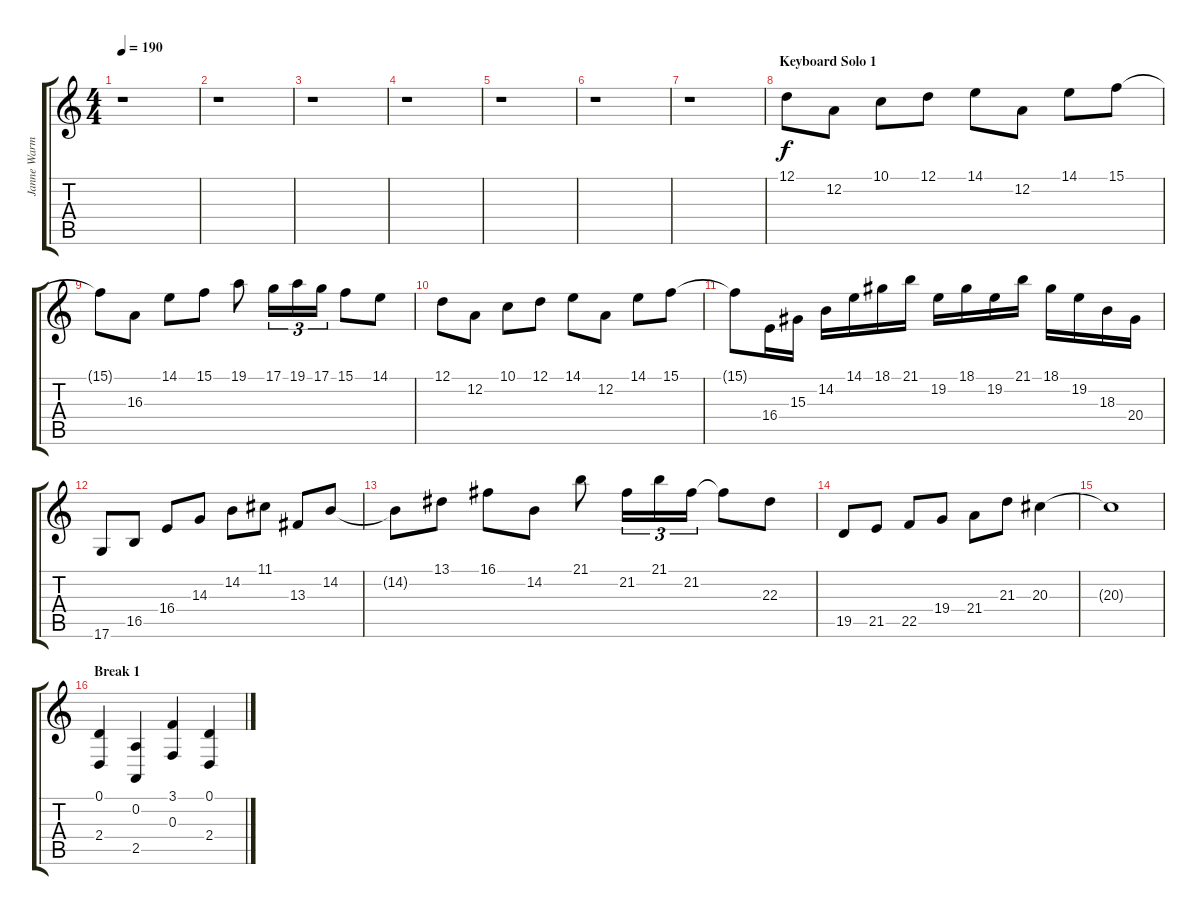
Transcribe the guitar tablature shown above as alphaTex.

\track ("Janne Warman (Keyboard RH)" "Janne Warm") {instrument pad5bowed}
\staff {score tabs}
\tuning (D4 A3 F3 C3 G2 D2) {hide}
\ts (4 4)
\tempo 190
\clef g2
\ks c
r.1{dy ff} |
r.1 |
r.1 |
r.1 |
r.1 |
r.1 |
r.1 |
\section ("" "Keyboard Solo 1")
12.1.8{dy f volume 16 instrument lead1square} 12.2.8 10.1.8 12.1.8 14.1.8 12.2.8 14.1.8 15.1.8 |
15.1{t}.8{instrument lead1square} 16.3.8 14.1.8 15.1.8 19.1.8 17.1.16{tu (3 2)} 19.1.16{tu (3 2)} 17.1.16{tu (3 2)} 15.1.8 14.1.8 |
12.1.8{instrument lead1square} 12.2.8 10.1.8 12.1.8 14.1.8 12.2.8 14.1.8 15.1.8 |
15.1{t}.8{instrument lead1square} 16.4.16 15.3.16 14.2.16 14.1.16 18.1.16 21.1.16 19.2.16 18.1.16 19.2.16 21.1.16 18.1.16 19.2.16 18.3.16 20.4.16 |
17.6.8{instrument lead1square} 16.5.8 16.4.8 14.3.8 14.2.8 11.1.8 13.3.8 14.2.8 |
14.2{t}.8{instrument lead1square} 13.1.8 16.1.8 14.2.8 21.1.8 21.2.16{tu (3 2)} 21.1.16{tu (3 2)} 21.2.16{tu (3 2)} 21.2{t}.8 22.3.8 |
19.5.8{instrument lead1square} 21.5.8 22.5.8 19.4.8 21.4.8 21.3.8 20.3.4 |
20.3{t}.1 |
\section ("" "Break 1")
(0.1 2.4).4{instrument pad5bowed} (0.2 2.5).4 (3.1 0.3).4 (0.1 2.4).4
